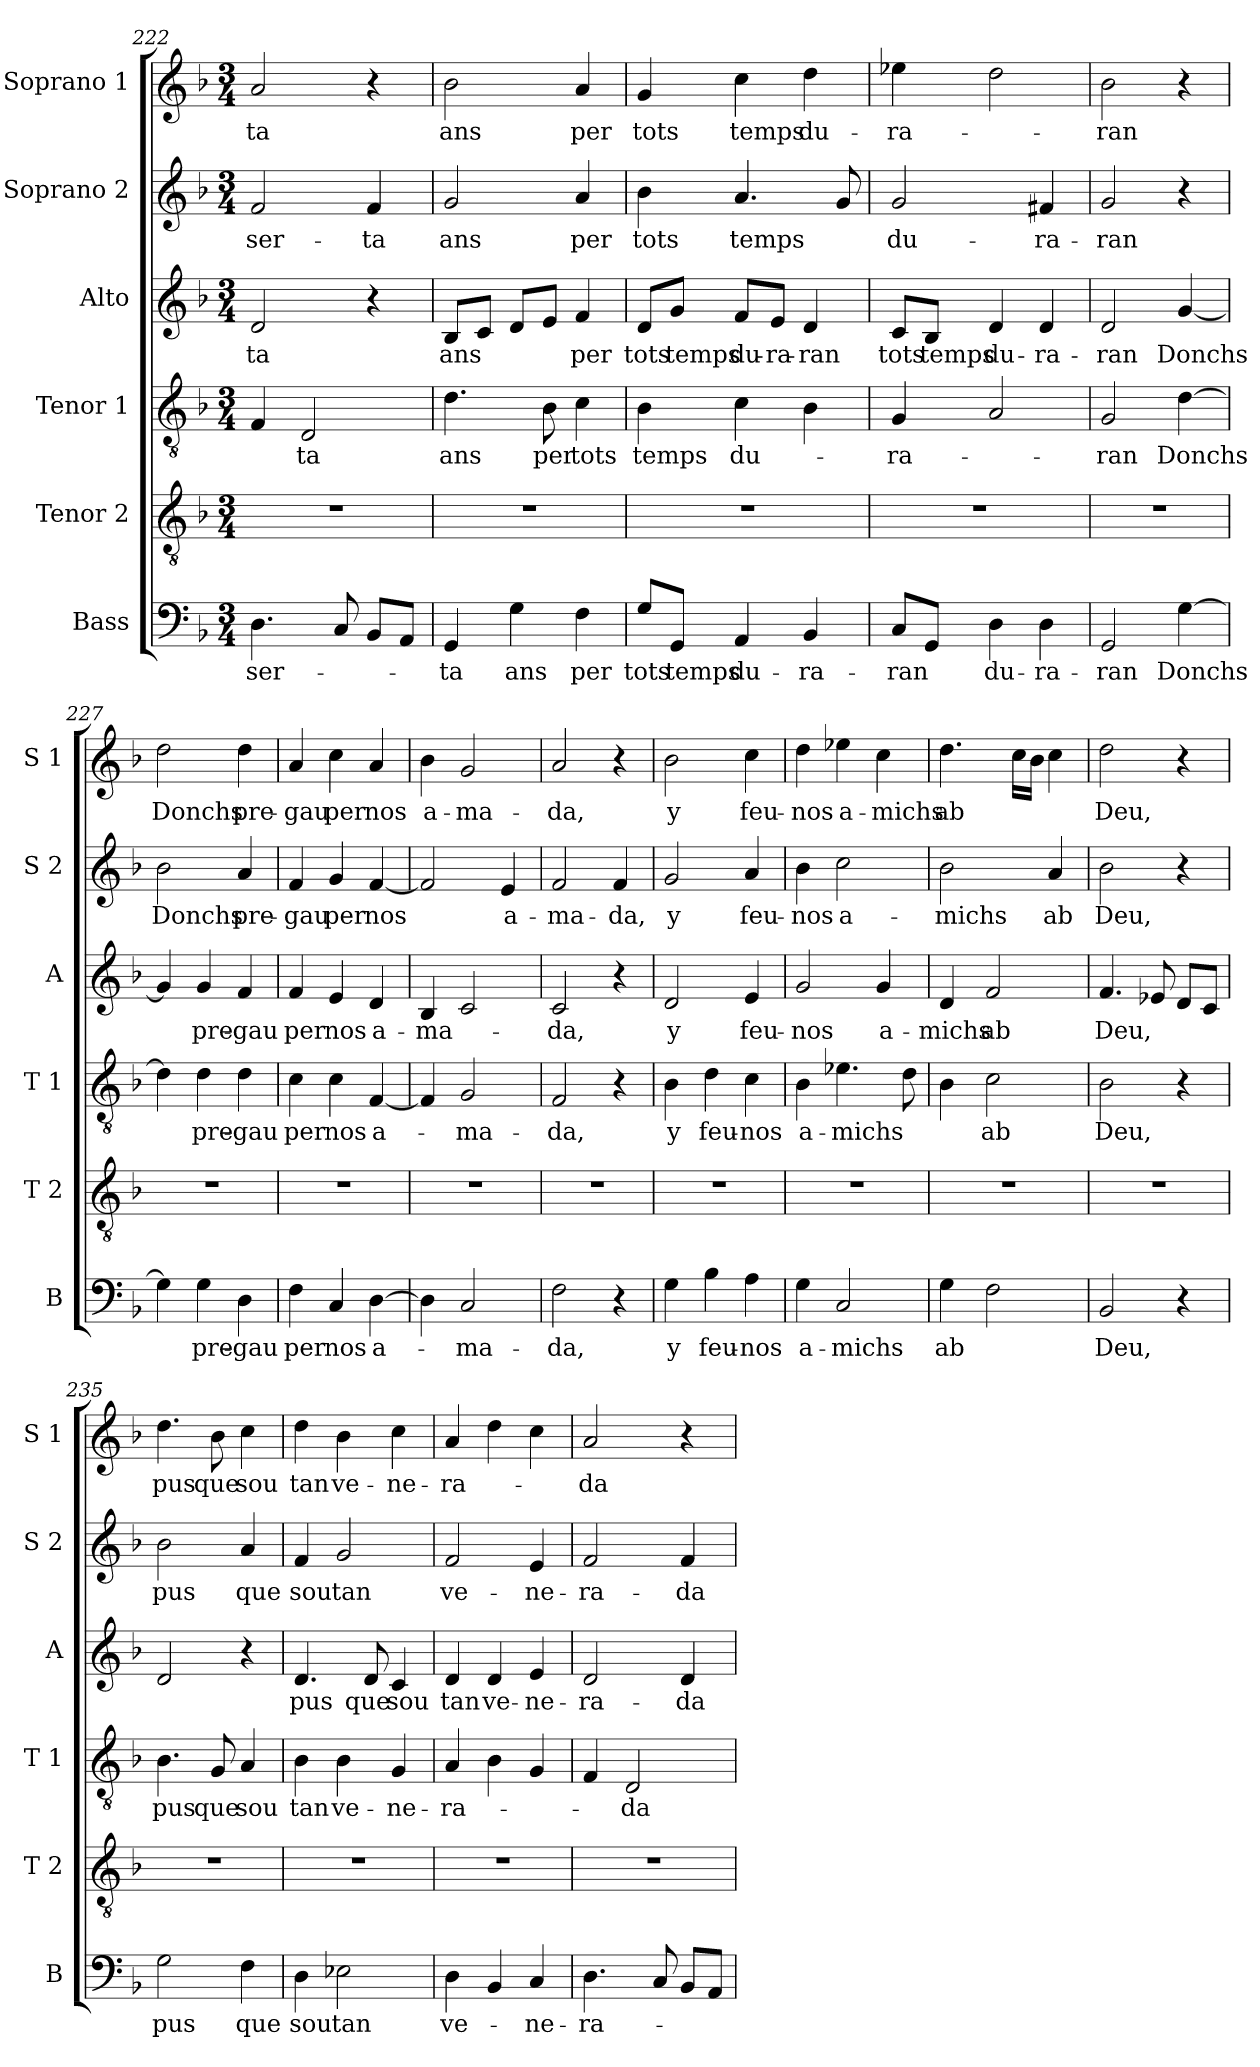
**kern	**text	**kern	**kern	**text	**kern	**text	**kern	**text	**kern	**text
*part6	*part6	*part5	*part4	*part4	*part3	*part3	*part2	*part2	*part1	*part1
*staff6	*staff6	*staff5	*staff4	*staff4	*staff3	*staff3	*staff2	*staff2	*staff1	*staff1
*I"Bass	*	*I"Tenor 2	*I"Tenor 1	*	*I"Alto	*	*I"Soprano 2	*	*I"Soprano 1	*
*I'B	*	*I'T 2	*I'T 1	*	*I'A	*	*I'S 2	*	*I'S 1	*
*clefF4	*	*clefGv2	*clefGv2	*	*clefG2	*	*clefG2	*	*clefG2	*
*k[b-]	*	*k[b-]	*k[b-]	*	*k[b-]	*	*k[b-]	*	*k[b-]	*
*F:	*	*F:	*F:	*	*F:	*	*F:	*	*F:	*
*M3/4	*	*M3/4	*M3/4	*	*M3/4	*	*M3/4	*	*M3/4	*
=222	=222	=222	=222	=222	=222	=222	=222	=222	=222	=222
4.D\	-ser-	2.r	4F/	.	2d/	-ta	2f/	-ser-	2a/	-ta
.	.	.	2D/	-ta	.	.	.	.	.	.
8C/	.	.	.	.	.	.	.	.	.	.
8BB-/L	.	.	.	.	4r	.	4f/	-ta	4r	.
8AA/J	.	.	.	.	.	.	.	.	.	.
!!LO:PB:g=z
=223	=223	=223	=223	=223	=223	=223	=223	=223	=223	=223
4GG/	-ta	2.r	4.d\	ans	8B-/L	ans	2g/	ans	2b-\	ans
.	.	.	.	.	8c/J	.	.	.	.	.
4G\	ans	.	.	.	8d/L	.	.	.	.	.
.	.	.	8B-\	per	8e/J	.	.	.	.	.
4F\	per	.	4c\	tots	4f/	per	4a/	per	4a/	per
=224	=224	=224	=224	=224	=224	=224	=224	=224	=224	=224
8G/L	tots	2.r	4B-\	temps	8d/L	tots	4b-\	tots	4g/	tots
8GG/J	temps	.	.	.	8g/J	temps	.	.	.	.
4AA/	du-	.	4c\	du-	8f/L	du-	4.a/	temps	4cc\	temps
.	.	.	.	.	8e/J	-ra-	.	.	.	.
4BB-/	-ra-	.	4B-\	.	4d/	-ran	.	.	4dd\	du-
.	.	.	.	.	.	.	8g/	.	.	.
=225	=225	=225	=225	=225	=225	=225	=225	=225	=225	=225
8C/L	-ran	2.r	4G/	-ra-	8c/L	tots	2g/	du-	4ee-X\	-ra-
8GG/J	.	.	.	.	8B-/J	temps	.	.	.	.
4D\	du-	.	2A/	.	4d/	du-	.	.	2dd\	.
4D\	-ra-	.	.	.	4d/	-ra-	4f#X/	-ra-	.	.
=226	=226	=226	=226	=226	=226	=226	=226	=226	=226	=226
2GG/	-ran	2.r	2G/	-ran	2d/	-ran	2g/	-ran	2b-\	-ran
[4G\	Donchs	.	[4d\	Donchs	[4g/	Donchs	4r	.	4r	.
=227	=227	=227	=227	=227	=227	=227	=227	=227	=227	=227
4G\]	.	2.r	4d\]	.	4g/]	.	2b-\	Donchs	2dd\	Donchs
4G\	pre-	.	4d\	pre-	4g/	pre-	.	.	.	.
4D\	-gau	.	4d\	-gau	4f/	-gau	4a/	pre-	4dd\	pre-
!!LO:LB:g=z
=228	=228	=228	=228	=228	=228	=228	=228	=228	=228	=228
4F\	per	2.r	4c\	per	4f/	per	4f/	-gau	4a/	-gau
4C/	nos	.	4c\	nos	4e/	nos	4g/	per	4cc\	per
[4D\	a-	.	[4F/	a-	4d/	a-	[4f/	nos	4a/	nos
=229	=229	=229	=229	=229	=229	=229	=229	=229	=229	=229
4D\]	.	2.r	4F/]	.	4B-/	-ma-	2f/]	.	4b-\	a-
2C/	-ma-	.	2G/	-ma-	2c/	.	.	.	2g/	-ma-
.	.	.	.	.	.	.	4e/	a-	.	.
=230	=230	=230	=230	=230	=230	=230	=230	=230	=230	=230
2F\	-da,	2.r	2F/	-da,	2c/	-da,	2f/	-ma-	2a/	-da,
4r	.	.	4r	.	4r	.	4f/	-da,	4r	.
=231	=231	=231	=231	=231	=231	=231	=231	=231	=231	=231
4G\	y	2.r	4B-\	y	2d/	y	2g/	y	2b-\	y
4B-\	feu-	.	4d\	feu-	.	.	.	.	.	.
4A\	-nos	.	4c\	-nos	4e/	feu-	4a/	feu-	4cc\	feu-
=232	=232	=232	=232	=232	=232	=232	=232	=232	=232	=232
4G\	a-	2.r	4B-\	a-	2g/	-nos	4b-\	-nos	4dd\	-nos
2C/	-michs	.	4.e-X\	-michs	.	.	2cc\	a-	4ee-X\	a-
.	.	.	.	.	4g/	a-	.	.	4cc\	-michs
.	.	.	8d\	.	.	.	.	.	.	.
=233	=233	=233	=233	=233	=233	=233	=233	=233	=233	=233
4G\	ab	2.r	4B-\	.	4d/	-michs	2b-\	-michs	4.dd\	ab
2F\	.	.	2c\	ab	2f/	ab	.	.	.	.
.	.	.	.	.	.	.	.	.	16cc\LL	.
.	.	.	.	.	.	.	.	.	16b-\JJ	.
.	.	.	.	.	.	.	4a/	ab	4cc\	.
=234	=234	=234	=234	=234	=234	=234	=234	=234	=234	=234
2BB-/	Deu,	2.r	2B-\	Deu,	4.f/	Deu,	2b-\	Deu,	2dd\	Deu,
.	.	.	.	.	8e-X/	.	.	.	.	.
4r	.	.	4r	.	8d/L	.	4r	.	4r	.
.	.	.	.	.	8c/J	.	.	.	.	.
!!LO:PB:g=z
=235	=235	=235	=235	=235	=235	=235	=235	=235	=235	=235
2G\	pus	2.r	4.B-\	pus	2d/	.	2b-\	pus	4.dd\	pus
.	.	.	8G/	que	.	.	.	.	8b-\	que
4F\	que	.	4A/	sou	4r	.	4a/	que	4cc\	sou
=236	=236	=236	=236	=236	=236	=236	=236	=236	=236	=236
4D\	sou	2.r	4B-\	tan	4.d/	pus	4f/	sou	4dd\	tan
2E-X\	tan	.	4B-\	ve-	.	.	2g/	tan	4b-\	ve-
.	.	.	.	.	8d/	que	.	.	.	.
.	.	.	4G/	-ne-	4c/	sou	.	.	4cc\	-ne-
=237	=237	=237	=237	=237	=237	=237	=237	=237	=237	=237
4D\	ve-	2.r	4A/	-ra-	4d/	tan	2f/	ve-	4a/	-ra-
4BB-/	.	.	4B-\	.	4d/	ve-	.	.	4dd\	.
4C/	-ne-	.	4G/	.	4e/	-ne-	4e/	-ne-	4cc\	.
=238	=238	=238	=238	=238	=238	=238	=238	=238	=238	=238
4.D\	-ra-	2.r	4F/	.	2d/	-ra-	2f/	-ra-	2a/	-da
.	.	.	2D/	-da	.	.	.	.	.	.
8C/	.	.	.	.	.	.	.	.	.	.
8BB-/L	.	.	.	.	4d/	-da	4f/	-da	4r	.
8AA/J	.	.	.	.	.	.	.	.	.	.
=	=	=	=	=	=	=	=	=	=	=
*-	*-	*-	*-	*-	*-	*-	*-	*-	*-	*-
